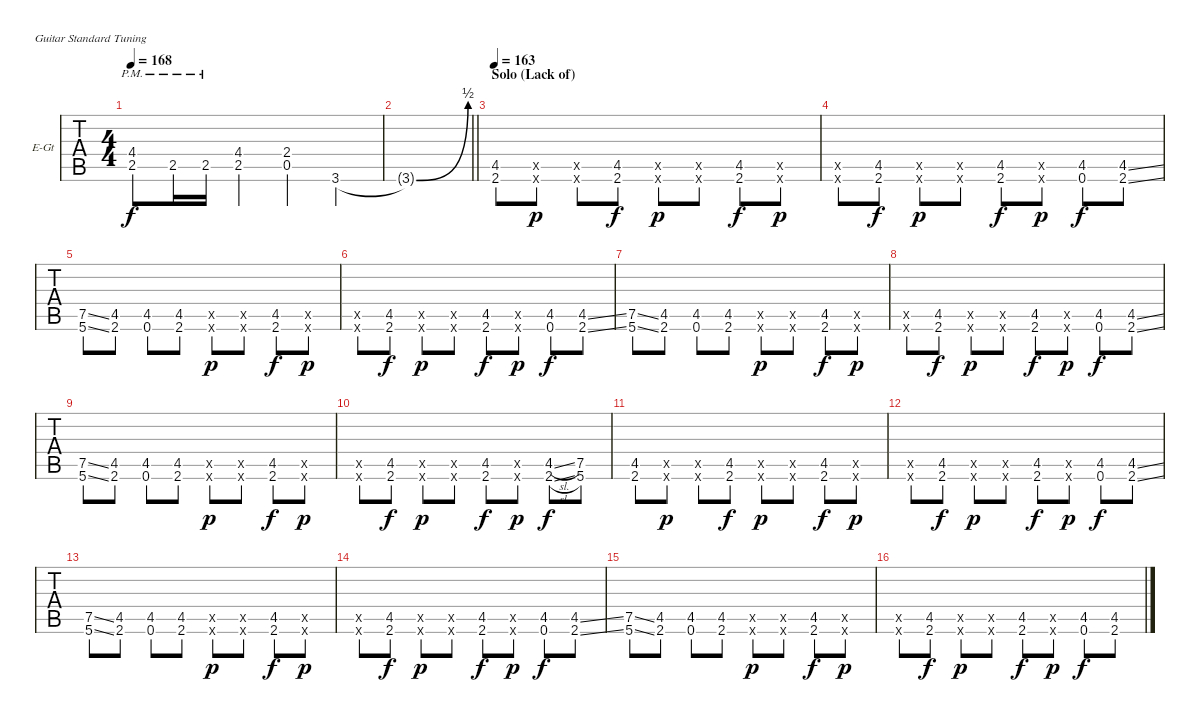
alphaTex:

\bracketExtendMode groupsimilarinstruments
\firstSystemTrackNameOrientation horizontal
\otherSystemsTrackNameOrientation horizontal
\track ("Guitar 01" "E-Gt") {instrument distortionguitar}
\staff {tabs}
\tuning (E4 B3 G3 D3 A2 E2)
\ts (4 4)
\tempo 168
\clef g2
\ks c
(4.4{pm} 2.5{pm}).8{dy f} 2.5{pm}.16 2.5{pm}.16 (4.4 2.5).4 (2.4 0.5).4 3.6.4 |
\barLineRight lightlight
3.6{be (bend 0 0 60 2) t}.1 |
\section ("" "Solo (Lack of)")
\tempo 163
(4.5 2.6).8 (4.5{x} 2.6{x}).8{dy p} (4.5{x} 2.6{x}).8 (4.5 2.6).8{dy f} (4.5{x} 2.6{x}).8{dy p} (4.5{x} 2.6{x}).8 (4.5 2.6).8{dy f} (4.5{x} 2.6{x}).8{dy p} |
(4.5{x} 2.6{x}).8 (4.5 2.6).8{dy f} (4.5{x} 2.6{x}).8{dy p} (4.5{x} 2.6{x}).8 (4.5 2.6).8{dy f} (4.5{x} 2.6{x}).8{dy p} (4.5 0.6).8{dy f} (4.5{ss} 2.6{ss}).8 |
(7.5{ss} 5.6{ss}).8 (4.5 2.6).8 (4.5 0.6).8 (4.5 2.6).8 (4.5{x} 2.6{x}).8{dy p} (4.5{x} 2.6{x}).8 (4.5 2.6).8{dy f} (4.5{x} 2.6{x}).8{dy p} |
(4.5{x} 2.6{x}).8 (4.5 2.6).8{dy f} (4.5{x} 2.6{x}).8{dy p} (4.5{x} 2.6{x}).8 (4.5 2.6).8{dy f} (4.5{x} 2.6{x}).8{dy p} (4.5 0.6).8{dy f} (4.5{ss} 2.6{ss}).8 |
(7.5{ss} 5.6{ss}).8 (4.5 2.6).8 (4.5 0.6).8 (4.5 2.6).8 (4.5{x} 2.6{x}).8{dy p} (4.5{x} 2.6{x}).8 (4.5 2.6).8{dy f} (4.5{x} 2.6{x}).8{dy p} |
(4.5{x} 2.6{x}).8 (4.5 2.6).8{dy f} (4.5{x} 2.6{x}).8{dy p} (4.5{x} 2.6{x}).8 (4.5 2.6).8{dy f} (4.5{x} 2.6{x}).8{dy p} (4.5 0.6).8{dy f} (4.5{ss} 2.6{ss}).8 |
(7.5{ss} 5.6{ss}).8 (4.5 2.6).8 (4.5 0.6).8 (4.5 2.6).8 (4.5{x} 2.6{x}).8{dy p} (4.5{x} 2.6{x}).8 (4.5 2.6).8{dy f} (4.5{x} 2.6{x}).8{dy p} |
(4.5{x} 2.6{x}).8 (4.5 2.6).8{dy f} (4.5{x} 2.6{x}).8{dy p} (4.5{x} 2.6{x}).8 (4.5 2.6).8{dy f} (4.5{x} 2.6{x}).8{dy p} (2.6{sl} 4.5{sl}).8{dy f} (5.6 7.5).8 |
(4.5 2.6).8 (4.5{x} 2.6{x}).8{dy p} (4.5{x} 2.6{x}).8 (4.5 2.6).8{dy f} (4.5{x} 2.6{x}).8{dy p} (4.5{x} 2.6{x}).8 (4.5 2.6).8{dy f} (4.5{x} 2.6{x}).8{dy p} |
(4.5{x} 2.6{x}).8 (4.5 2.6).8{dy f} (4.5{x} 2.6{x}).8{dy p} (4.5{x} 2.6{x}).8 (4.5 2.6).8{dy f} (4.5{x} 2.6{x}).8{dy p} (4.5 0.6).8{dy f} (4.5{ss} 2.6{ss}).8 |
(7.5{ss} 5.6{ss}).8 (4.5 2.6).8 (4.5 0.6).8 (4.5 2.6).8 (4.5{x} 2.6{x}).8{dy p} (4.5{x} 2.6{x}).8 (4.5 2.6).8{dy f} (4.5{x} 2.6{x}).8{dy p} |
(4.5{x} 2.6{x}).8 (4.5 2.6).8{dy f} (4.5{x} 2.6{x}).8{dy p} (4.5{x} 2.6{x}).8 (4.5 2.6).8{dy f} (4.5{x} 2.6{x}).8{dy p} (4.5 0.6).8{dy f} (4.5{ss} 2.6{ss}).8 |
(7.5{ss} 5.6{ss}).8 (4.5 2.6).8 (4.5 0.6).8 (4.5 2.6).8 (4.5{x} 2.6{x}).8{dy p} (4.5{x} 2.6{x}).8 (4.5 2.6).8{dy f} (4.5{x} 2.6{x}).8{dy p} |
(4.5{x} 2.6{x}).8 (4.5 2.6).8{dy f} (4.5{x} 2.6{x}).8{dy p} (4.5{x} 2.6{x}).8 (4.5 2.6).8{dy f} (4.5{x} 2.6{x}).8{dy p} (4.5 0.6).8{dy f} (4.5{ss} 2.6{ss}).8
